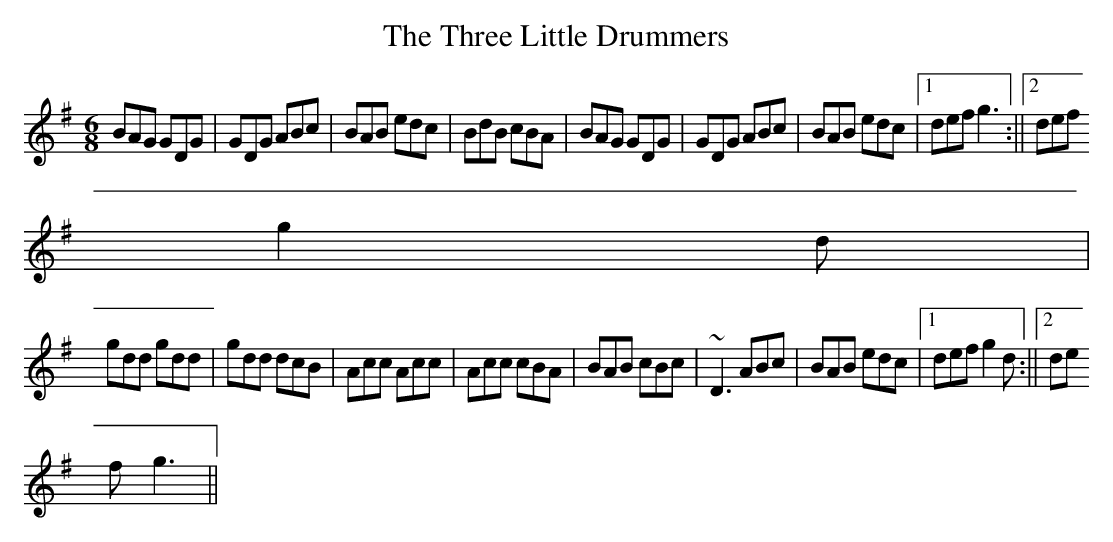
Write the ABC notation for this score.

X:1
T:The Three Little Drummers
M:6/8
L:1/8
K:G
BAG GDG|GDG ABc|BAB edc|BdB cBA|BAG GDG|GDG ABc|BAB edc|1 def g3:||2 def
 g2d|
gdd gdd|gdd dcB|Acc Acc|Acc cBA|BAB cBc|~D3 ABc|BAB edc|1 def g2d:||2 de
f g3||
